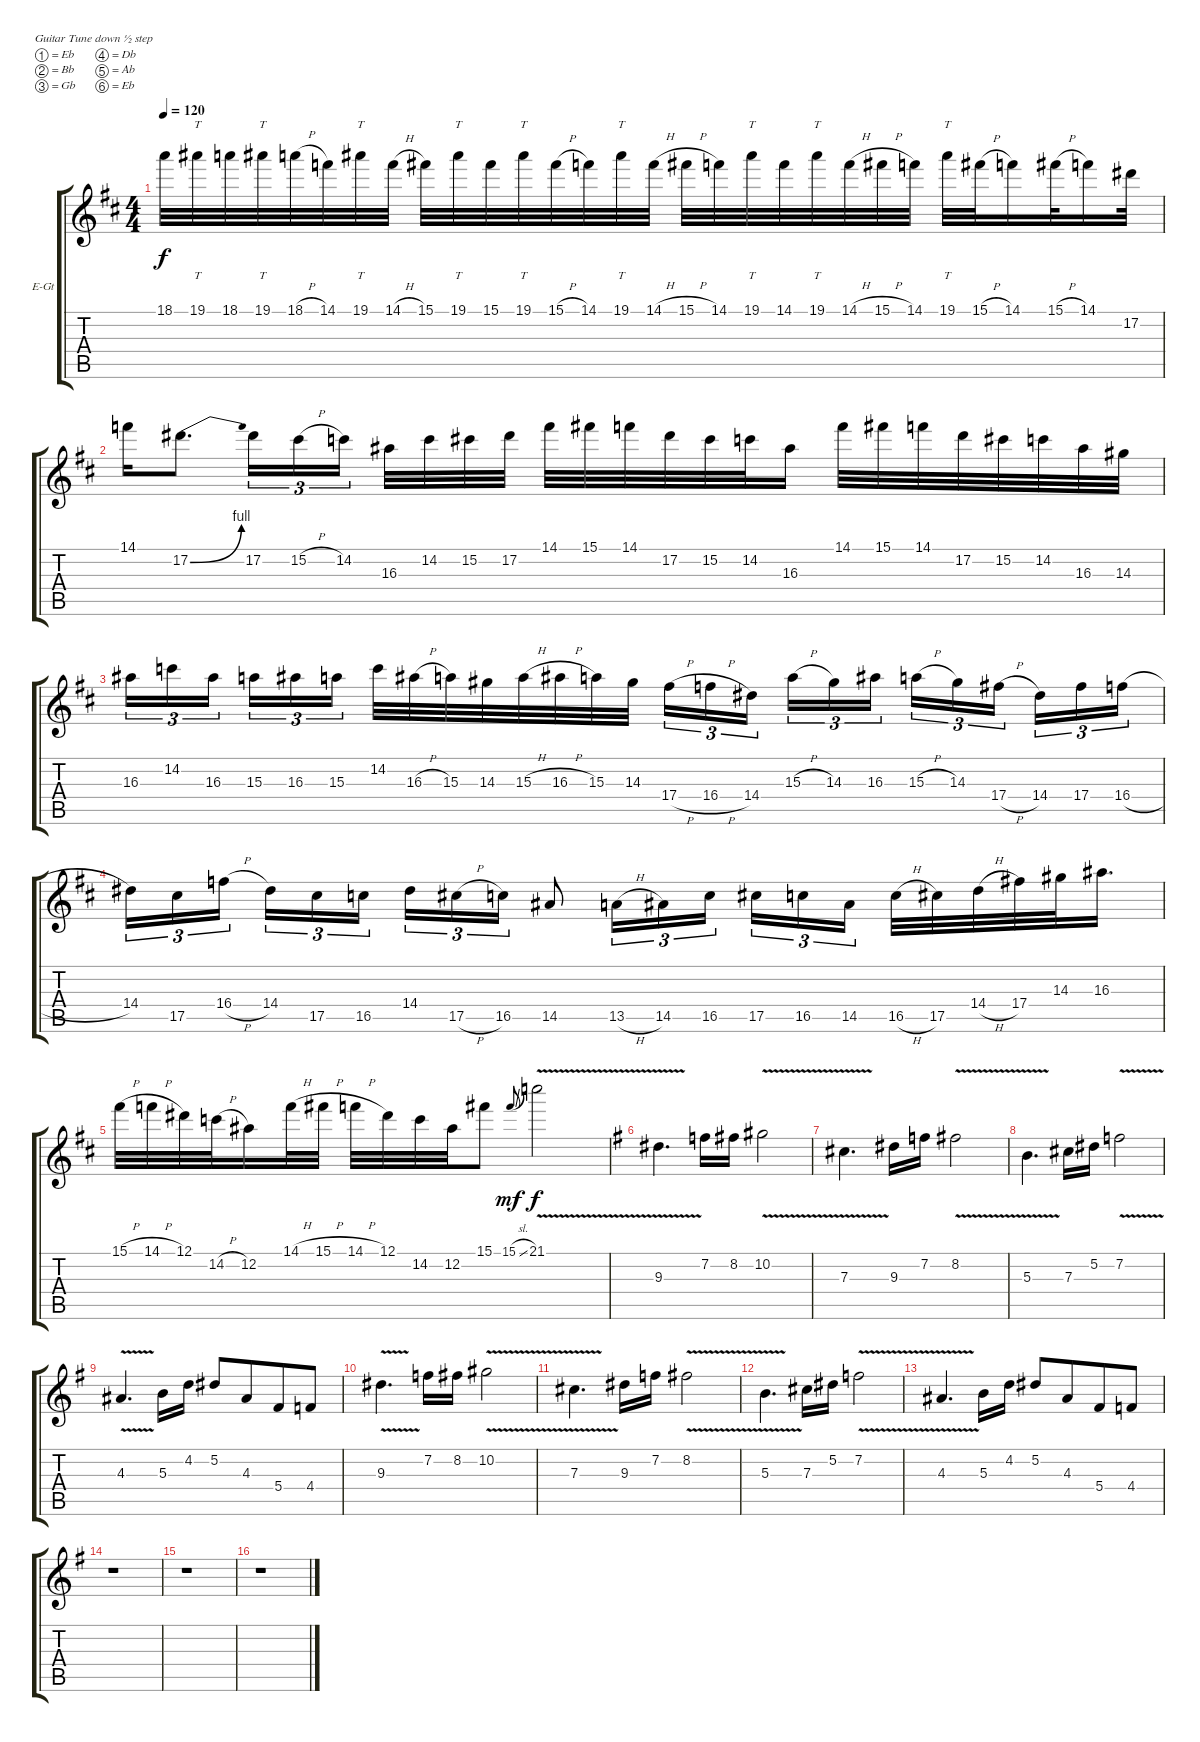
\bracketExtendMode groupsimilarinstruments
\firstSystemTrackNameOrientation horizontal
\otherSystemsTrackNameOrientation horizontal
\track ("Guitar - Yngwie J. Malmsteen" "E-Gt") {instrument overdrivenguitar}
\staff {score tabs}
\tuning (Eb4 Bb3 Gb3 Db3 Ab2 Eb2)
\ts (4 4)
\tempo 120
\clef g2
\ks bminor
18.1.32{dy f} 19.1.32{tt} 18.1.32 19.1.32{tt} 18.1{h}.32 14.1.32 19.1.32{tt} 14.1{h}.32 15.1.32 19.1.32{tt} 15.1.32 19.1.32{tt} 15.1{h}.32 14.1.32 19.1.32{tt} 14.1{h}.32 15.1{h}.32 14.1.32 19.1.32{tt} 14.1.32 19.1.32{tt} 14.1{h}.32 15.1{h}.32 14.1.32 19.1.32{tt} 15.1{h}.32 14.1.16 15.1{h}.32 14.1.16 17.2.32 |
14.1.16 17.2{be (bend 0 0 60 4)}.8{d} 17.2.16{tu (3 2)} 15.2{h}.16{tu (3 2)} 14.2.16{tu (3 2)} 16.3.32 14.2.32 15.2.32 17.2.32 14.1.32 15.1.32 14.1.32 17.2.32 15.2.32 14.2.32 16.3.16 14.1.32 15.1.32 14.1.32 17.2.32 15.2.32 14.2.32 16.3.32 14.3.32 |
16.3.16{tu (3 2)} 14.2.16{tu (3 2)} 16.3.16{tu (3 2)} 15.3.16{tu (3 2)} 16.3.16{tu (3 2)} 15.3.16{tu (3 2)} 14.2.32 16.3{h}.32 15.3.32 14.3.32 15.3{h}.32 16.3{h}.32 15.3.32 14.3.32 17.4{h}.16{tu (3 2)} 16.4{h}.16{tu (3 2)} 14.4.16{tu (3 2)} 15.3{h}.16{tu (3 2)} 14.3.16{tu (3 2)} 16.3.16{tu (3 2)} 15.3{h}.16{tu (3 2)} 14.3.16{tu (3 2)} 17.4{h}.16{tu (3 2)} 14.4.16{tu (3 2)} 17.4.16{tu (3 2)} 16.4{h}.16{tu (3 2)} |
14.4.16{tu (3 2)} 17.5.16{tu (3 2)} 16.4{h}.16{tu (3 2)} 14.4.16{tu (3 2)} 17.5.16{tu (3 2)} 16.5.16{tu (3 2)} 14.4.16{tu (3 2)} 17.5{h}.16{tu (3 2)} 16.5.16{tu (3 2)} 14.5.8 13.5{h}.16{tu (3 2)} 14.5.16{tu (3 2)} 16.5.16{tu (3 2)} 17.5.16{tu (3 2)} 16.5.16{tu (3 2)} 14.5.16{tu (3 2)} 16.5{h}.32 17.5.32 14.4{h}.32 17.4.32 14.3.32 16.3.16{d} |
15.1{h}.32 14.1{h}.32 12.1.32 14.2{h}.32 12.2.16 14.1{h}.32 15.1{h}.32 14.1{h}.32 12.1.32 14.2.32 12.2.32 15.1.8 15.1{sl}.8{gr onbeat dy mf} 21.1{v}.2{dy f} |
\ks eminor
9.3{v}.4{d} 7.2.16 8.2.16 10.2{v}.2 |
7.3{v}.4{d} 9.3.16 7.2.16 8.2{v}.2 |
5.3{v}.4{d} 7.3.16 5.2.16 7.2{v}.2 |
4.3{v}.4{d} 5.3.16 4.2.16 5.2.8 4.3.8{beam merge} 5.4.8 4.4.8 |
9.3{v}.4{d} 7.2.16 8.2.16 10.2{v}.2 |
7.3{v}.4{d} 9.3.16 7.2.16 8.2{v}.2 |
5.3{v}.4{d} 7.3.16 5.2.16 7.2{v}.2 |
4.3{v}.4{d} 5.3.16 4.2.16 5.2.8 4.3.8{beam merge} 5.4.8 4.4.8 |
r.1 |
r.1 |
r.1
